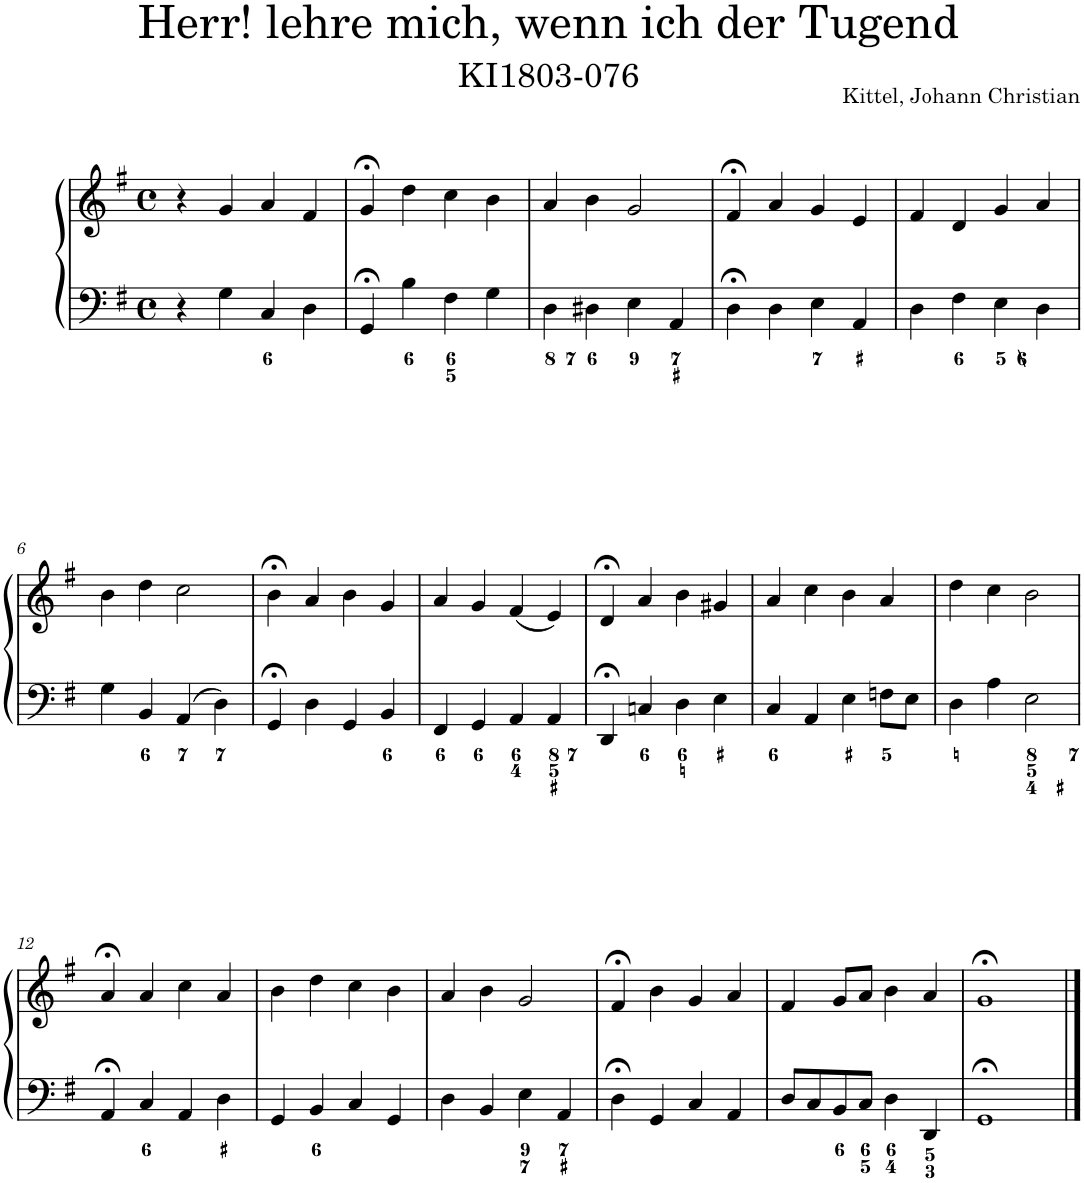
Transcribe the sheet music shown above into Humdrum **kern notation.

**kern	**kern
*part1	*part1
*staff2	*staff1
*I"Piano	*
*I'Pno.	*
*clefF4	*clefG2
*k[f#]	*k[f#]
*M4/4	*M4/4
*met(c)	*met(c)
=1	=1
4r	4r
4G\	4g/
4C/	4a/
4D\	4f#/
=2	=2
4GG;</	4g;</
4B\	4dd\
4F#\	4cc\
4G\	4b\
=3	=3
4D\	4a/
4D#X\	4b\
4E\	2g/
4AA/	.
=4	=4
4D;<\	4f#;</
4D\	4a/
4E\	4g/
4AA/	4e/
=5	=5
4D\	4f#/
4F#\	4d/
4E\	4g/
4D\	4a/
!!LO:LB:g=z
=6	=6
4G\	4b\
4BB/	4dd\
4AA/	2cc\
4D\	.
=7	=7
4GG;</	4b;<\
4D\	4a/
4GG/	4b\
4BB/	4g/
=8	=8
4FF#/	4a/
4GG/	4g/
4AA/	(4f#/
4AA/	4e/)
=9	=9
4DD;</	4d;</
4Cn/	4a/
4D\	4b\
4E\	4g#X/
=10	=10
4C/	4a/
4AA/	4cc\
4E\	4b\
8Fn\L	4a/
8E\J	.
=11	=11
4D\	4dd\
4A\	4cc\
2E\	2b\
!!LO:LB:g=z
=12	=12
4AA;</	4a;</
4C/	4a/
4AA/	4cc\
4D\	4a/
=13	=13
4GG/	4b\
4BB/	4dd\
4C/	4cc\
4GG/	4b\
=14	=14
4D\	4a/
4BB/	4b\
4E\	2g/
4AA/	.
=15	=15
4D;<\	4f#;</
4GG/	4b\
4C/	4g/
4AA/	4a/
=16	=16
8D/L	4f#/
8C/	.
8BB/	8g/L
8C/J	8a/J
4D\	4b\
4DD/	4a/
=17	=17
1GG;<	1g;<
==	==
*-	*-
